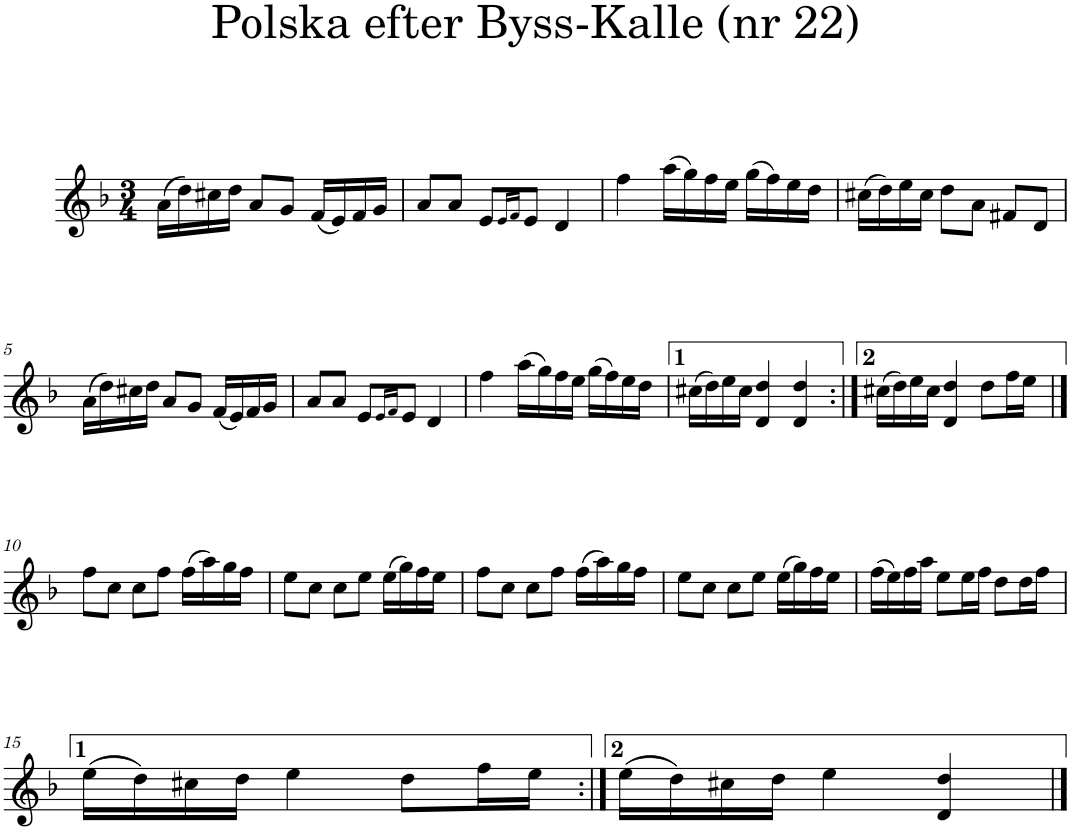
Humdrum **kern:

**kern
*part1
*staff1
*I"Piano
*I'Pno
*clefG2
*k[b-]
*d:
*M3/4
=1
(16a\LL
16dd\)
16cc#X\
16dd\JJ
8a/L
8g/J
(16f/LL
16e/)
16f/
16g/JJ
=2
8a/L
8a/J
8e/L
16qe/LL
16qf/JJ
8e/J
4d/
=3
4ff\
(16aa\LL
16gg\)
16ff\
16ee\JJ
(16gg\LL
16ff\)
16ee\
16dd\JJ
=4
(16cc#X\LL
16dd\)
16ee\
16cc#\JJ
8dd\L
8a\J
8f#X/L
8d/J
!!LO:LB:g=z
=5
(16a\LL
16dd\)
16cc#X\
16dd\JJ
8a/L
8g/J
(16f/LL
16e/)
16f/
16g/JJ
=6
8a/L
8a/J
8e/L
16qe/LL
16qf/JJ
8e/J
4d/
=7
4ff\
(16aa\LL
16gg\)
16ff\
16ee\JJ
(16gg\LL
16ff\)
16ee\
16dd\JJ
=8
(16cc#X\LL
16dd\)
16ee\
16cc#\JJ
4d/ 4dd/
4d/ 4dd/
=9:|!
(16cc#X\LL
16dd\)
16ee\
16cc#\JJ
4d/ 4dd/
8dd\L
16ff\L
16ee\JJ
!!LO:LB:g=z
==10
8ff\L
8cc\J
8cc\L
8ff\J
(16ff\LL
16aa\)
16gg\
16ff\JJ
=11
8ee\L
8cc\J
8cc\L
8ee\J
(16ee\LL
16gg\)
16ff\
16ee\JJ
=12
8ff\L
8cc\J
8cc\L
8ff\J
(16ff\LL
16aa\)
16gg\
16ff\JJ
=13
8ee\L
8cc\J
8cc\L
8ee\J
(16ee\LL
16gg\)
16ff\
16ee\JJ
=14
(16ff\LL
16ee\)
16ff\
16aa\JJ
8ee\L
16ee\L
16ff\JJ
8dd\L
16dd\L
16ff\JJ
!!LO:LB:g=z
=15
(16ee\LL
16dd\)
16cc#X\
16dd\JJ
4ee\
8dd\L
16ff\L
16ee\JJ
=16:|!
(16ee\LL
16dd\)
16cc#X\
16dd\JJ
4ee\
4d/ 4dd/
==
*-
